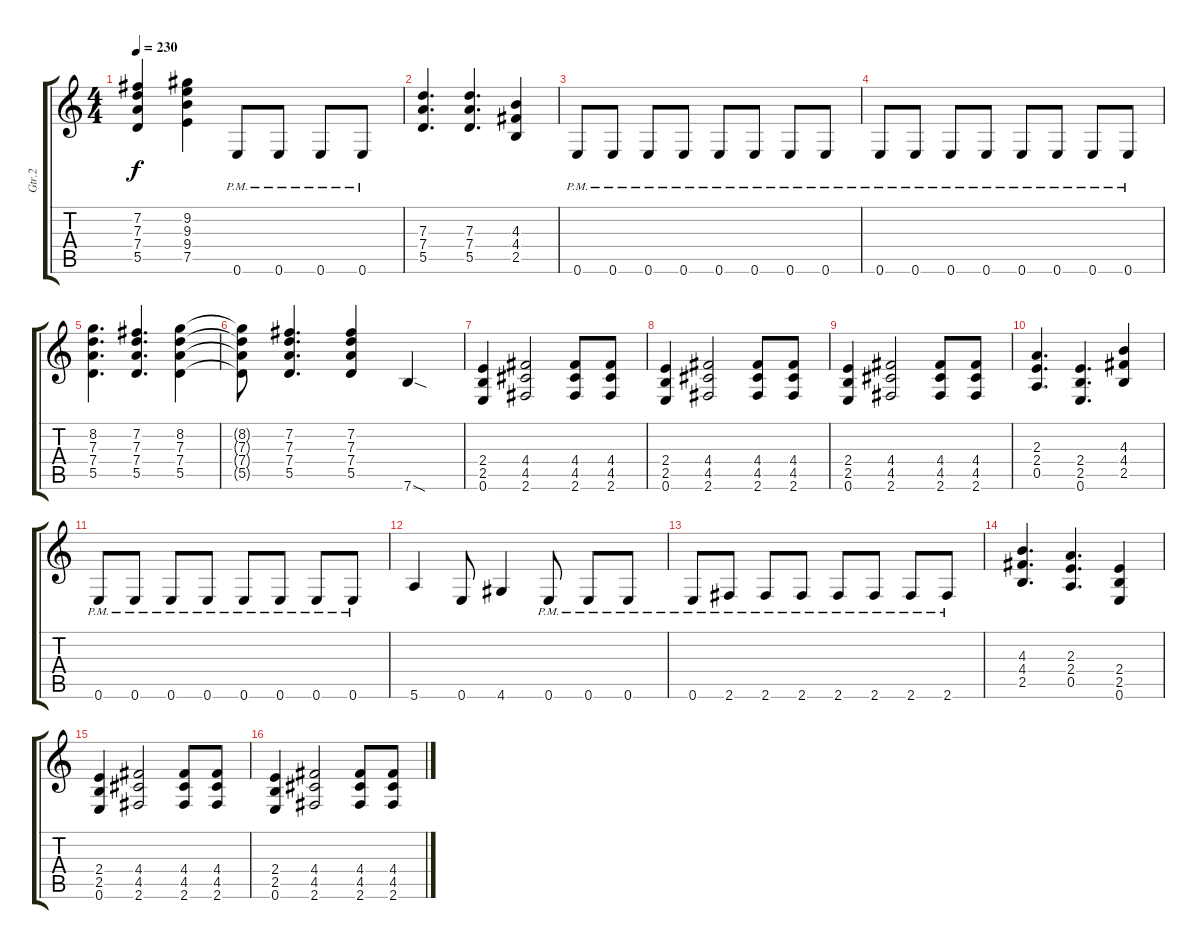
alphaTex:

\track ("Gtr.2" "Gtr.2") {instrument distortionguitar}
\staff {score tabs}
\tuning (E4 B3 G3 D3 A2 E2) {hide}
\ts (4 4)
\tempo 230
\clef g2
\ks c
(7.2 7.3 7.4 5.5).4{dy f} (9.2 9.3 9.4 7.5).4 0.6{pm}.8 0.6{pm}.8 0.6{pm}.8 0.6{pm}.8 |
(7.3 7.4 5.5).4{d} (7.3 7.4 5.5).4{d} (4.3 4.4 2.5).4 |
0.6{pm}.8 0.6{pm}.8 0.6{pm}.8 0.6{pm}.8 0.6{pm}.8 0.6{pm}.8 0.6{pm}.8 0.6{pm}.8 |
0.6{pm}.8 0.6{pm}.8 0.6{pm}.8 0.6{pm}.8 0.6{pm}.8 0.6{pm}.8 0.6{pm}.8 0.6{pm}.8 |
(8.2 7.3 7.4 5.5).4{d} (7.2 7.3 7.4 5.5).4{d} (8.2 7.3 7.4 5.5).4 |
(8.2{t} 7.3{t} 7.4{t} 5.5{t}).8 (7.2 7.3 7.4 5.5).4{d} (7.2 7.3 7.4 5.5).4 7.6{sod}.4 |
(2.4 2.5 0.6).4 (4.4 4.5 2.6).2 (4.4 4.5 2.6).8 (4.4 4.5 2.6).8 |
(2.4 2.5 0.6).4 (4.4 4.5 2.6).2 (4.4 4.5 2.6).8 (4.4 4.5 2.6).8 |
(2.4 2.5 0.6).4 (4.4 4.5 2.6).2 (4.4 4.5 2.6).8 (4.4 4.5 2.6).8 |
(2.3 2.4 0.5).4{d} (2.4 2.5 0.6).4{d} (4.3 4.4 2.5).4 |
0.6{pm}.8 0.6{pm}.8 0.6{pm}.8 0.6{pm}.8 0.6{pm}.8 0.6{pm}.8 0.6{pm}.8 0.6{pm}.8 |
5.6.4 0.6.8 4.6.4 0.6{pm}.8 0.6{pm}.8 0.6{pm}.8 |
0.6{pm}.8 2.6{pm}.8 2.6{pm}.8 2.6{pm}.8 2.6{pm}.8 2.6{pm}.8 2.6{pm}.8 2.6{pm}.8 |
(4.3 4.4 2.5).4{d} (2.3 2.4 0.5).4{d} (2.4 2.5 0.6).4 |
(2.4 2.5 0.6).4 (4.4 4.5 2.6).2 (4.4 4.5 2.6).8 (4.4 4.5 2.6).8 |
(2.4 2.5 0.6).4 (4.4 4.5 2.6).2 (4.4 4.5 2.6).8 (4.4 4.5 2.6).8
